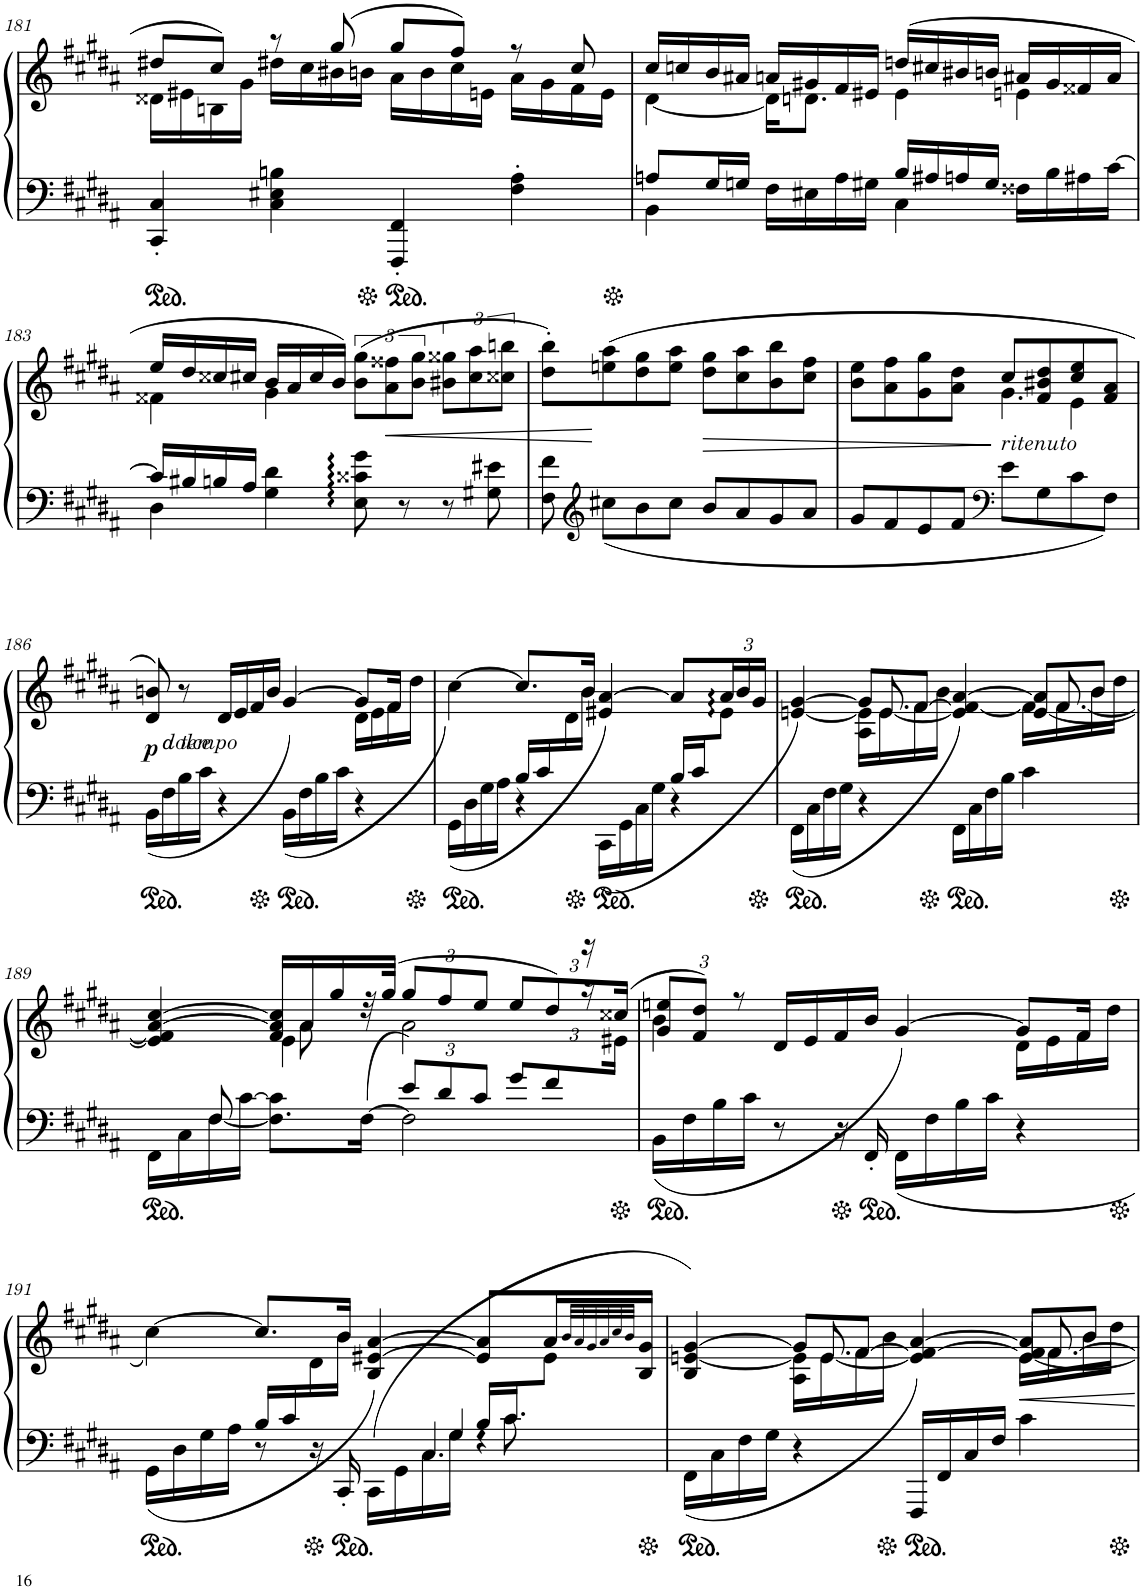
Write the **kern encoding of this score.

**kern	**kern	**dynam
*part1	*part1	*part1
*staff2	*staff1	*staff1/2
*I"Pianinas	*	*
!!LO:PB:g=z
*clefF4	*clefG2	*
*k[f#c#g#d#a#]	*k[f#c#g#d#a#]	*
*M4/4	*M4/4	*
*met(c)	*met(c)	*
=181	=181	=181
*	*^	*
4CC#/' 4C#/'	8dd#X/L	16d##X\LL	.
.	.	16e#X\	.
.	8cc#/J	16Bn\	.
.	.	16g#\JJ	.
4C#\ 4E#X\ 4Bn\	8r	16dd#X\LL	.
.	.	16cc#\	.
.	(8gg#/	16b#X\	.
.	.	16bn\JJ	.
4FFF#/' 4FF#/'	8gg#/L	16a#\LL	.
.	.	16b\	.
.	8ff#/J)	16cc#\	.
.	.	16en\JJ	.
4F#\' 4A#\'	8r	16a#\LL	.
.	.	16g#\	.
.	8cc#/	16f#\	.
.	.	16e\JJ	.
=182	=182	=182	=182
*^	*	*	*
8An/L	4BB\	16cc#/LL	[4d#\	.
.	.	16ccn/	.	.
16G#/L	.	16b/	.	.
16Gn/JJ	.	16a#X/JJ	.	.
16F#\LL	4ryy	16an/LL	16d#\KL]	.
16E#X\	.	16g#X/	8.dn\J	.
16A\	.	16f#/	.	.
16G#X\JJ	.	16e#X/JJ	.	.
16B/LL	4C#\	(16ddn/LL	4e#\	.
16A#X/	.	16cc#X/	.	.
16An/	.	16b#X/	.	.
16G#/JJ	.	16bn/JJ	.	.
16F##X\LL	4ryy	16a#X/LL	4en\	.
16B\	.	16g#/	.	.
16A#X\	.	16f##X/	.	.
[16c#\JJ	.	16a#/JJ	.	.
!!LO:LB:g=z	!!
=183	=183	=183	=183	=183
16c#/LL]	4D#\	16ee/LL	4f##X\	.
16B#X/	.	16dd#/	.	.
16Bn/	.	16cc##X/	.	.
16A#/JJ	.	16cc#X/JJ	.	.
4G#\ 4d#\	2.ryy	16b/LL	4g#\	.
.	.	16a#/	.	.
.	.	16cc#/	.	.
.	.	16b/JJ)	.	.
8E\ 8c##X\ 8g#\	.	(>12b\ 12gg#\L	2ryy	.
!	!	!	!	!LO:HP:b
.	.	12a#\ 12ff##X\	.	<
8r	.	.	.	.
.	.	12b\ 12gg#\J	.	.
8r	.	12b#X\ 12gg##X\L	.	.
.	.	12cc#\ 12aa#\	.	.
8G#X\ 8e#X\	.	.	.	.
.	.	12cc##X\ 12bbn\J	.	.
*v	*v	*	*	*
*	*v	*v	*
=184	=184	=184
8F#\ 8f#\	8dd#\' 8bb\'L)	.
*clefG2	*	*
8cc#X\L	(8een\ 8aa#\	.
8b\	8dd#\ 8gg#\	.
8cc#\J	8ee\ 8aa#\J	.
8b/L	8dd#\ 8gg#\L	.
8a#/	8cc#\ 8aa#\	.
8g#/	8b\ 8bb\	.
8a#/J	8cc#\ 8ff#\J	.
=185	=185	=185
*	*^	*
*	*	*^	*
8g#/L	8b\ 8ee\L	2ryy	2.ryy	.
8f#/	8a#\ 8ff#\	.	.	.
8e/	8g#\ 8gg#\	.	.	.
8f#/J	8a#\ 8dd#\J	.	.	.
*clefF4	*	*	*	*
!	!LO:TX:b:i:t=ritenuto	!	!	!
8e\L	8cc#/L	4.g#\	.	[
8G#\	8f#/ 8b#X/ 8dd#/	.	.	.
8c#\	8cc#/ 8ee/	.	4e\	.
8F#\J	8f#/ 8a#/J	8ryy	.	.
*	*	*v	*v	*
!!LO:LB:g=z
=186	=186	=186	=186
!	!LO:TX:b:i:t=dolce	!	!
!	!LO:TX:b:i:t=a tempo	!	!
!	!	!	!LO:DY:b
(<16BB\LL	8d#/ 8bn/)	2.ryy	p
16F#\	.	.	.
16B\	8r	.	.
16c#\JJ	.	.	.
4r	16d#/LL	.	.
.	16e/	.	.
.	16f#/	.	.
.	16b/JJ	.	.
16BB\LL	([4g#/	.	.
16F#\	.	.	.
16B\	.	.	.
16c#\JJ	.	.	.
4r	8g#/L]	16d#\LL	.
.	.	16e\	.
.	16f#/Jk	16f#\	.
.	16ryy	16dd#\JJ	.
=187	=187	=187	=187
*^	*	*	*
4ryy	(<16GG#\LL	[4cc#\)	4.ryy	.
.	16D#\	.	.	.
.	16G#\	.	.	.
.	16A#\JJ	.	.	.
16B/LL	4r	8.cc#/L]	.	.
16c#/	.	.	.	.
4.ryy	.	.	16d#\	.
.	.	16b/Jk	16b\JJ	.
.	16CC#\LL	(4e#X/ [4a#/	4.ryy	.
.	16GG#\	.	.	.
.	16C#\	.	.	.
.	16G#\JJ	.	.	.
16B/LL	4r	8a#/L]	.	.
16c#/J	.	.	.	.
*	*	*Xbrackettup	*	*
8ryy	.	24a#/L	8e#>\J	.
.	.	24b/	.	.
.	.	24g#/JJ	.	.
*v	*v	*	*	*
=188	=188	=188	=188
*	*^	*^	*
(<16FF#\LL	[4en/ [4g#/)	4ryy	16ryy	16ryy	.
*	*	*v	*v	*v	*
16C#\	.	.	.
16F#\	.	.	.
16G#\JJ	.	.	.
4r	8g#/L]	16A#\ 16e\]LL	.
*	*	*^	*
.	.	[16e\	8.e/	.
.	[8f#/J	16f#\	.	.
.	.	16b\JJ	.	.
16FF#\LL	(4e/] 4f#/_ [4a#/	4ryy	4ryy	.
16C#\	.	.	.	.
16F#\	.	.	.	.
16B\JJ	.	.	.	.
4c#\	8a#/L]	16f#\LL]	[<4e/	.
*	*	*	*^	*
.	.	[16f#\	.	8.f#/	.
.	8b/J	16b\	.	.	.
.	.	16dd#\JJ	.	.	.
*	*	*	*v	*v	*
!!LO:LB:g=z
=189	=189	=189	=189	=189
*^	*	*	*	*
*	*^	*	*	*	*
2ryy	16FF#\LL	8ryy	4e/] 4f#/] [4a#/ [4cc#/	4ryy	16ryy	.
*	*	*	*	*v	*v	*
.	16C#\	.	.	.	.
.	16F#\	[<8F#/	.	.	.
.	[>16c#\JJ	.	.	.	.
.	8.F#\] 8.c#\]L	2.ryy	16f#/ 16a#/] 16cc#/]LL	4e\	.
*	*	*	*	*^	*
.	.	.	16a#/	.	8a#\	.
.	.	.	16gg#/	.	.	.
.	[16F#\Jk	.	32r	.	16ryy	.
.	.	.	32gg#/JJJ	.	.	.
*Xbrackettup	*	*	*	*	*	*
12e/L	2F#\]	.	12gg#/L	12%5ryy	2a#\	.
12d#>/	.	.	12ff#/	.	.	.
12c#/J	.	.	12ee/J	.	.	.
12g#>/L	.	.	12ee/L	.	.	.
12f#>/	.	.	12dd#/)	.	.	.
12ryy	.	.	24r;	24r	.	.
.	.	.	(24cc##X/JJ	24e#X\JJ	.	.
*v	*v	*v	*	*	*	*
*	*	*v	*v	*
=190	=190	=190	=190
(<16BB\LL	12g#/ 12een/L	4b\	.
16F#\	.	.	.
.	12f#/ 12dd#/J)	.	.
16B\	.	.	.
.	12r	.	.
16c#\JJ	.	.	.
8r	16d#/LL	2ryy	.
.	16e/	.	.
16r	16f#/	.	.
16FF#'/	16b/JJ	.	.
16FF#\LL	([4g#/	.	.
16F#\	.	.	.
16B\	.	.	.
16c#\JJ	.	.	.
4r	8g#/L]	16d#\LL	.
.	.	16e\	.
.	16f#/Jk	16f#\	.
.	16ryy	16dd#\JJ	.
!!LO:LB:g=z	!!
=191	=191	=191	=191
*^	*	*	*
*	*^	*	*	*
*	*	*^	*	*	*
*	*	*	*^	*	*	*
4ryy	16ryy	(<16GG#\LL	8ryy	8.ryy	[4cc#\)	4.ryy	.
.	16ryy@	16D#\	.	.	.	.	.
.	16ryy@	16G#\	16ryy@	.	.	.	.
*	*	*v	*v	*v	*	*	*
.	16ryy@	16A#\JJ	.	.	.
16B/LL	16ryy@	8r	8.cc#/L]	.	.
16c#/	16ryy@	.	.	.	.
4.ryy	16ryy@	16r	.	16d#\	.
.	16ryy@	16CC#'</	16b/Jk	16b\JJ	.
.	16ryy@	16CC#\LL	(4B/ [4e#X/ [4a#/	4.ryy	.
.	16ryy@	16GG#\	.	.	.
*	*	*^	*	*	*
.	16ryy@	16C#\	4.C#/	.	.	.
*	*	*	*^	*	*	*
.	16ryy@	16G#\JJ	.	4G#/	.	.	.
16B/LL	16ryy@	4r	.	.	8e#/] 8a#/]L	.	.
16c#/J	8.c#\	.	.	.	.	.	.
8ryy	.	.	.	.	16a#/L	8e#\J	.
.	.	.	.	.	32qb/LLL	.	.
.	.	.	.	.	32qa#/	.	.
.	.	.	.	.	32qg#/	.	.
.	.	.	.	.	32qa#/	.	.
.	.	.	.	.	32qcc#/	.	.
.	.	.	.	.	32qb/JJJ	.	.
.	.	.	.	16ryy	16B/> 16g#/>JJ	.	.
*v	*v	*v	*v	*v	*	*	*
=192	=192	=192	=192
*	*^	*^	*
16FF#\LL	4B/ [4en/ [4g#/)	4ryy	16ryy	2.ryy	.
16C#\	.	.	16ryy@	.	.
16F#\	.	.	16ryy@	.	.
16G#\JJ	.	.	16ryy@	.	.
4r	8g#/L]	16A#\ 16e\]LL	16ryy@	.	.
.	.	[16e\	8.e/	.	.
.	[>8f#/J	16f#\	.	.	.
.	.	16b\JJ	.	.	.
16FFF#/LL	(4e/] 4f#/_ [4a#/	4ryy	16ryy	.	.
16FF#/	.	.	16ryy@	.	.
16C#/	.	.	16ryy@	.	.
16F#/JJ	.	.	16ryy@	.	.
4c#\	8f#/] 8a#/]L	[16e\LL	16ryy@	4e/	.
.	.	[>16f#\	8.f#/	.	.
.	8b/J	16b\	.	.	.
.	.	16dd#\JJ	.	.	.
*	*v	*v	*v	*v	*
=	=	=
*-	*-	*-
